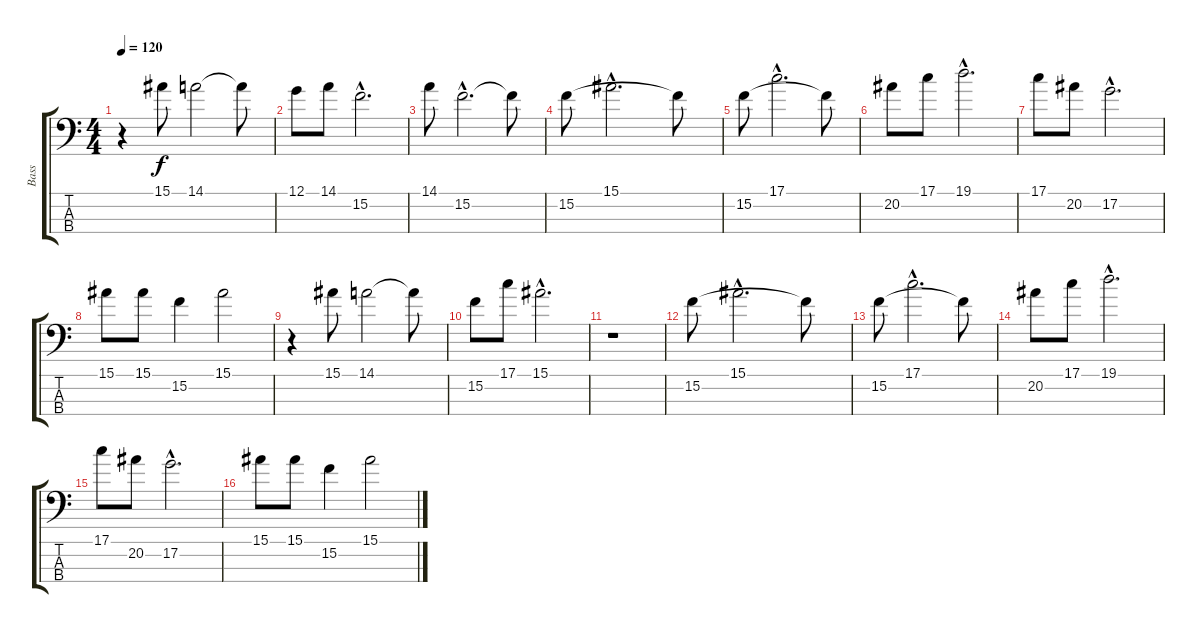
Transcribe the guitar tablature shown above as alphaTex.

\track ("Bass" "Bass") {instrument electricbassfinger}
\staff {score tabs}
\tuning (G2 D2 A1 E1) {hide}
\ts (4 4)
\tempo 120
\clef f4
\ks c
r.4{dy f} 15.1.8 14.1.2 14.1{t}.8 |
12.1.8 14.1.8 15.2{hac}.2{d} |
14.1.8 15.2{hac}.2{d} 15.2{t}.8 |
15.2.8 15.1{hac}.2{d} 15.2{t}.8 |
15.2.8 17.1{hac}.2{d} 15.2{t}.8 |
20.2.8 17.1.8 19.1{hac}.2{d} |
17.1.8 20.2.8 17.2{hac}.2{d} |
15.1.8 15.1.8 15.2.4 15.1.2 |
r.4 15.1.8 14.1.2 14.1{t}.8 |
15.2.8 17.1.8 15.1{hac}.2{d} |
r.1 |
15.2.8 15.1{hac}.2{d} 15.2{t}.8 |
15.2.8 17.1{hac}.2{d} 15.2{t}.8 |
20.2.8 17.1.8 19.1{hac}.2{d} |
17.1.8 20.2.8 17.2{hac}.2{d} |
15.1.8 15.1.8 15.2.4 15.1.2
